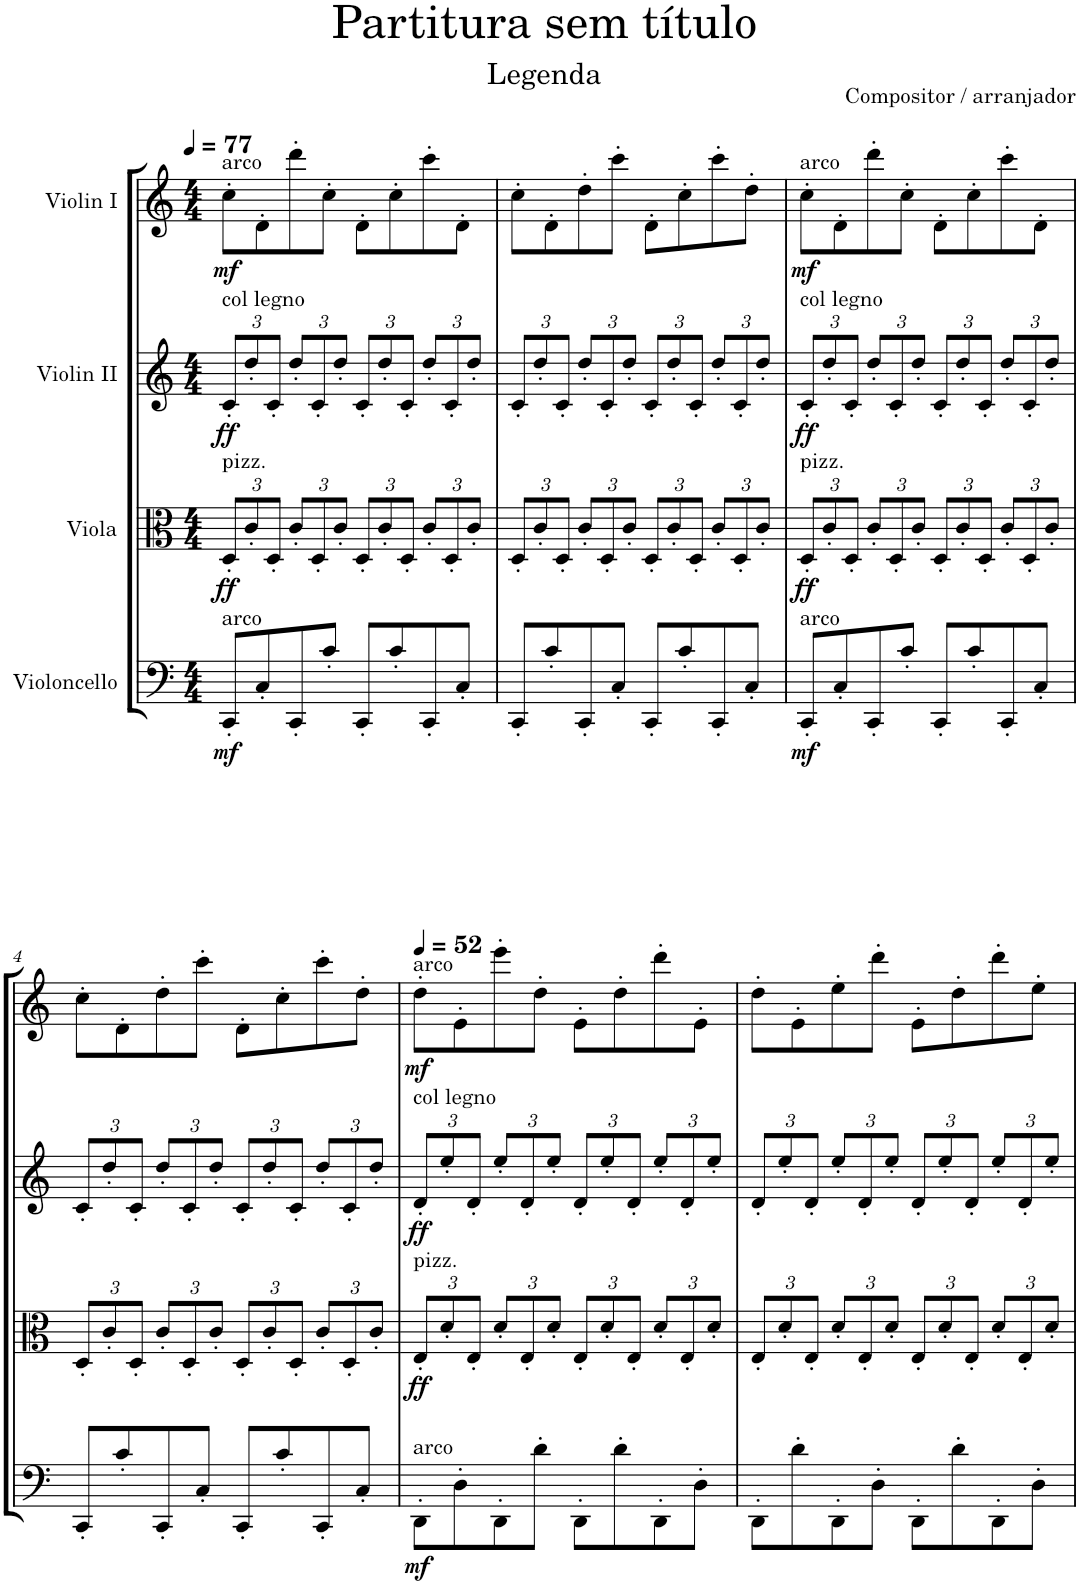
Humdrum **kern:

**kern	**dynam	**kern	**dynam	**kern	**dynam	**kern	**dynam
*part4	*part4	*part3	*part3	*part2	*part2	*part1	*part1
*staff4	*staff4	*staff3	*staff3	*staff2	*staff2	*staff1	*staff1
*I"Violoncello	*	*I"Viola	*	*I"Violin II	*	*I"Violin I	*
*I'Vc	*	*I'Vla	*	*I'Vln	*	*I'Vln	*
*clefF4	*	*clefC3	*	*clefG2	*	*clefG2	*
*k[]	*	*k[]	*	*k[]	*	*k[]	*
*M4/4	*	*M4/4	*	*M4/4	*	*M4/4	*
*MM77	*	*MM77	*	*MM77	*	*MM77	*
*	*	*Xbrackettup	*	*Xbrackettup	*	*	*
=1	=1	=1	=1	=1	=1	=1	=1
!	!	!	!	!	!	!LO:TX:a:t=arco	!
!	!	!	!	!LO:TX:a:t=col legno	!	!	!
!	!	!LO:TX:a:t=pizz.	!	!	!	!	!
!LO:TX:a:t=arco	!	!	!	!	!	!	!
!	!LO:DY:b	!	!LO:DY:b	!	!LO:DY:b	!	!LO:DY:b
8CC'/L	mf	12D'/L	ff	12c'/L	ff	8cc'\L	mf
.	.	12c'/	.	12dd'/	.	.	.
8C'/	.	.	.	.	.	8d'\	.
.	.	12D'/J	.	12c'/J	.	.	.
8CC'/	.	12c'/L	.	12dd'/L	.	8ddd'\	.
.	.	12D'/	.	12c'/	.	.	.
8c'/J	.	.	.	.	.	8cc'\J	.
.	.	12c'/J	.	12dd'/J	.	.	.
8CC'/L	.	12D'/L	.	12c'/L	.	8d'\L	.
.	.	12c'/	.	12dd'/	.	.	.
8c'/	.	.	.	.	.	8cc'\	.
.	.	12D'/J	.	12c'/J	.	.	.
8CC'/	.	12c'/L	.	12dd'/L	.	8ccc'\	.
.	.	12D'/	.	12c'/	.	.	.
8C'/J	.	.	.	.	.	8d'\J	.
.	.	12c'/J	.	12dd'/J	.	.	.
=2	=2	=2	=2	=2	=2	=2	=2
8CC'/L	.	12D'/L	.	12c'/L	.	8cc'\L	.
.	.	12c'/	.	12dd'/	.	.	.
8c'/	.	.	.	.	.	8d'\	.
.	.	12D'/J	.	12c'/J	.	.	.
8CC'/	.	12c'/L	.	12dd'/L	.	8dd'\	.
.	.	12D'/	.	12c'/	.	.	.
8C'/J	.	.	.	.	.	8ccc'\J	.
.	.	12c'/J	.	12dd'/J	.	.	.
8CC'/L	.	12D'/L	.	12c'/L	.	8d'\L	.
.	.	12c'/	.	12dd'/	.	.	.
8c'/	.	.	.	.	.	8cc'\	.
.	.	12D'/J	.	12c'/J	.	.	.
8CC'/	.	12c'/L	.	12dd'/L	.	8ccc'\	.
.	.	12D'/	.	12c'/	.	.	.
8C'/J	.	.	.	.	.	8dd'\J	.
.	.	12c'/J	.	12dd'/J	.	.	.
=3	=3	=3	=3	=3	=3	=3	=3
!	!	!	!	!	!	!LO:TX:a:t=arco	!
!	!	!	!	!LO:TX:a:t=col legno	!	!	!
!	!	!LO:TX:a:t=pizz.	!	!	!	!	!
!LO:TX:a:t=arco	!	!	!	!	!	!	!
!	!LO:DY:b	!	!LO:DY:b	!	!LO:DY:b	!	!LO:DY:b
8CC'/L	mf	12D'/L	ff	12c'/L	ff	8cc'\L	mf
.	.	12c'/	.	12dd'/	.	.	.
8C'/	.	.	.	.	.	8d'\	.
.	.	12D'/J	.	12c'/J	.	.	.
8CC'/	.	12c'/L	.	12dd'/L	.	8ddd'\	.
.	.	12D'/	.	12c'/	.	.	.
8c'/J	.	.	.	.	.	8cc'\J	.
.	.	12c'/J	.	12dd'/J	.	.	.
8CC'/L	.	12D'/L	.	12c'/L	.	8d'\L	.
.	.	12c'/	.	12dd'/	.	.	.
8c'/	.	.	.	.	.	8cc'\	.
.	.	12D'/J	.	12c'/J	.	.	.
8CC'/	.	12c'/L	.	12dd'/L	.	8ccc'\	.
.	.	12D'/	.	12c'/	.	.	.
8C'/J	.	.	.	.	.	8d'\J	.
.	.	12c'/J	.	12dd'/J	.	.	.
!!LO:LB:g=z
=4	=4	=4	=4	=4	=4	=4	=4
8CC'/L	.	12D'/L	.	12c'/L	.	8cc'\L	.
.	.	12c'/	.	12dd'/	.	.	.
8c'/	.	.	.	.	.	8d'\	.
.	.	12D'/J	.	12c'/J	.	.	.
8CC'/	.	12c'/L	.	12dd'/L	.	8dd'\	.
.	.	12D'/	.	12c'/	.	.	.
8C'/J	.	.	.	.	.	8ccc'\J	.
.	.	12c'/J	.	12dd'/J	.	.	.
8CC'/L	.	12D'/L	.	12c'/L	.	8d'\L	.
.	.	12c'/	.	12dd'/	.	.	.
8c'/	.	.	.	.	.	8cc'\	.
.	.	12D'/J	.	12c'/J	.	.	.
8CC'/	.	12c'/L	.	12dd'/L	.	8ccc'\	.
.	.	12D'/	.	12c'/	.	.	.
8C'/J	.	.	.	.	.	8dd'\J	.
.	.	12c'/J	.	12dd'/J	.	.	.
=5	=5	=5	=5	=5	=5	=5	=5
*	*	*	*	*	*	*MM52	*
!	!	!	!	!	!	!LO:TX:a:t=arco	!
!	!	!	!	!LO:TX:a:t=col legno	!	!	!
!	!	!LO:TX:a:t=pizz.	!	!	!	!	!
!LO:TX:a:t=arco	!	!	!	!	!	!	!
!	!LO:DY:b	!	!LO:DY:b	!	!LO:DY:b	!	!LO:DY:b
8DD'\L	mf	12E'/L	ff	12d'/L	ff	8dd'\L	mf
.	.	12d'/	.	12ee'/	.	.	.
8D'\	.	.	.	.	.	8e'\	.
.	.	12E'/J	.	12d'/J	.	.	.
8DD'\	.	12d'/L	.	12ee'/L	.	8eee'\	.
.	.	12E'/	.	12d'/	.	.	.
8d'\J	.	.	.	.	.	8dd'\J	.
.	.	12d'/J	.	12ee'/J	.	.	.
8DD'\L	.	12E'/L	.	12d'/L	.	8e'\L	.
.	.	12d'/	.	12ee'/	.	.	.
8d'\	.	.	.	.	.	8dd'\	.
.	.	12E'/J	.	12d'/J	.	.	.
8DD'\	.	12d'/L	.	12ee'/L	.	8ddd'\	.
.	.	12E'/	.	12d'/	.	.	.
8D'\J	.	.	.	.	.	8e'\J	.
.	.	12d'/J	.	12ee'/J	.	.	.
=6	=6	=6	=6	=6	=6	=6	=6
8DD'\L	.	12E'/L	.	12d'/L	.	8dd'\L	.
.	.	12d'/	.	12ee'/	.	.	.
8d'\	.	.	.	.	.	8e'\	.
.	.	12E'/J	.	12d'/J	.	.	.
8DD'\	.	12d'/L	.	12ee'/L	.	8ee'\	.
.	.	12E'/	.	12d'/	.	.	.
8D'\J	.	.	.	.	.	8ddd'\J	.
.	.	12d'/J	.	12ee'/J	.	.	.
8DD'\L	.	12E'/L	.	12d'/L	.	8e'\L	.
.	.	12d'/	.	12ee'/	.	.	.
8d'\	.	.	.	.	.	8dd'\	.
.	.	12E'/J	.	12d'/J	.	.	.
8DD'\	.	12d'/L	.	12ee'/L	.	8ddd'\	.
.	.	12E'/	.	12d'/	.	.	.
8D'\J	.	.	.	.	.	8ee'\J	.
.	.	12d'/J	.	12ee'/J	.	.	.
=	=	=	=	=	=	=	=
*-	*-	*-	*-	*-	*-	*-	*-
